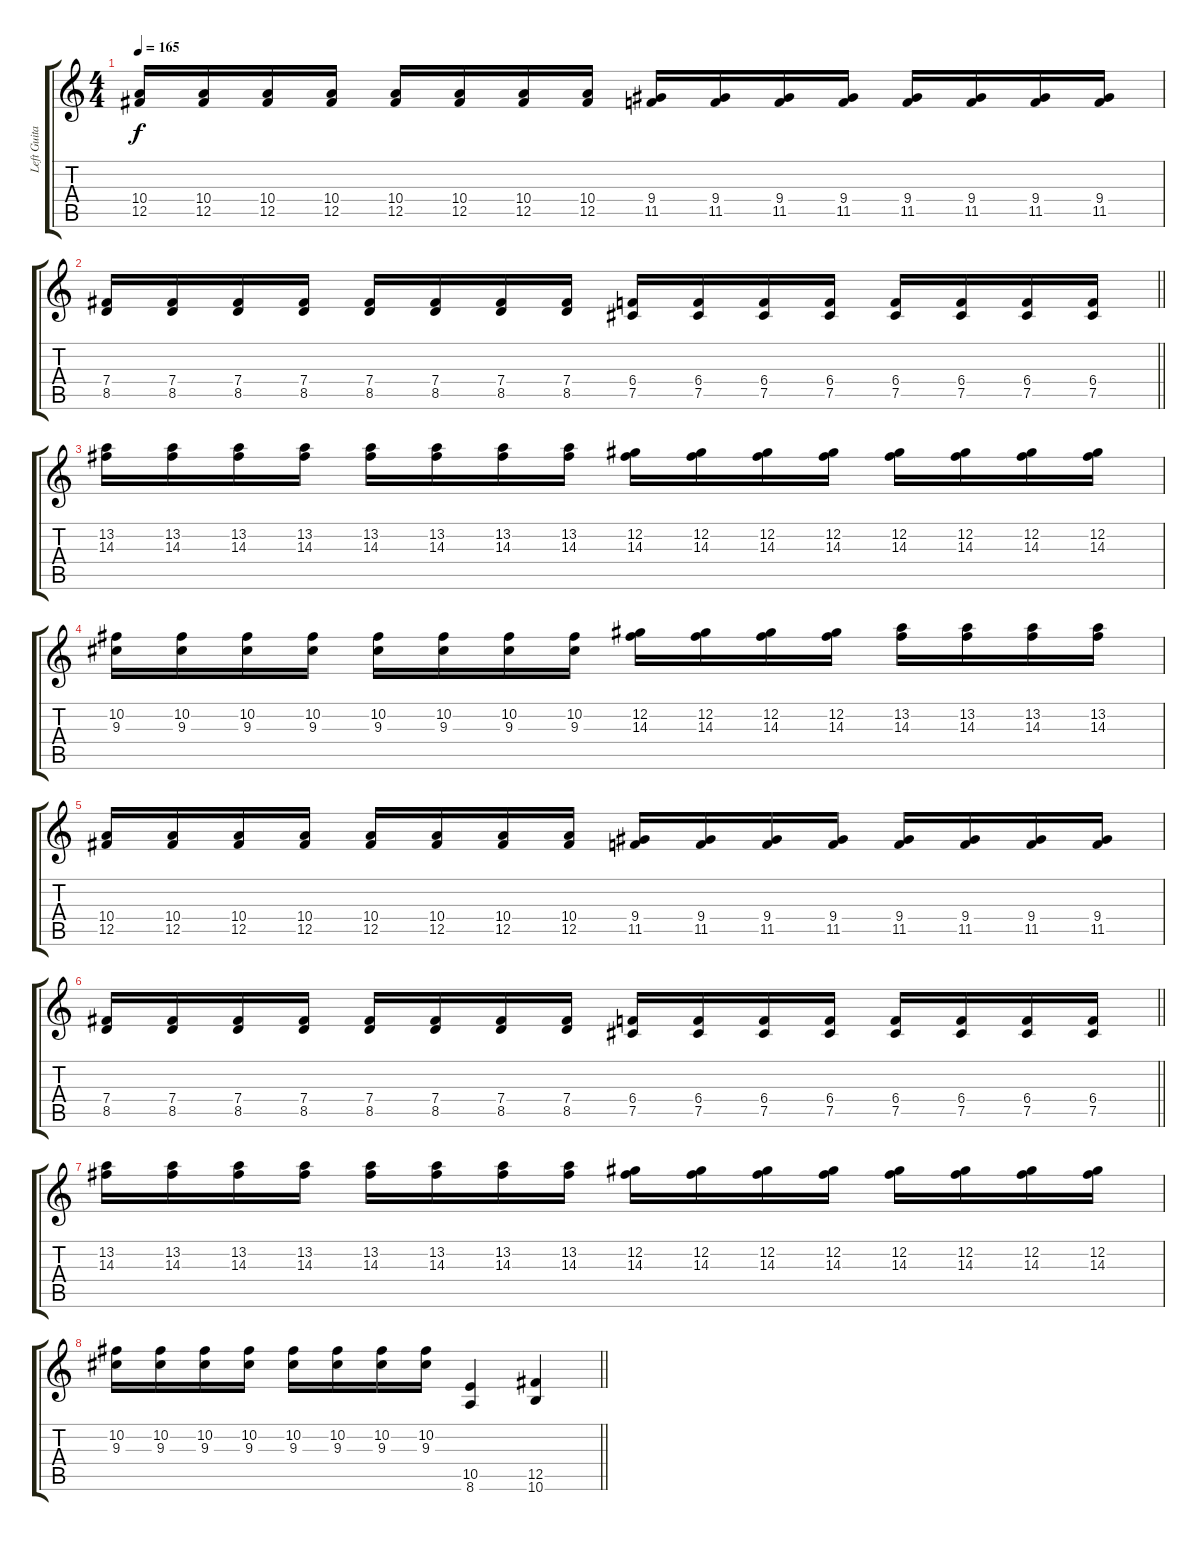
\track ("Left Guitar" "Left Guita") {instrument distortionguitar}
\staff {score tabs}
\tuning (Db4 Ab3 E3 B2 Gb2 Db2) {hide}
\ts (4 4)
\tempo 165
\clef g2
\ks c
(10.4 12.5).16{dy f} (10.4 12.5).16 (10.4 12.5).16 (10.4 12.5).16 (10.4 12.5).16 (10.4 12.5).16 (10.4 12.5).16 (10.4 12.5).16 (9.4 11.5).16 (9.4 11.5).16 (9.4 11.5).16 (9.4 11.5).16 (9.4 11.5).16 (9.4 11.5).16 (9.4 11.5).16 (9.4 11.5).16 |
\barLineRight lightlight
(7.4 8.5).16 (7.4 8.5).16 (7.4 8.5).16 (7.4 8.5).16 (7.4 8.5).16 (7.4 8.5).16 (7.4 8.5).16 (7.4 8.5).16 (6.4 7.5).16 (6.4 7.5).16 (6.4 7.5).16 (6.4 7.5).16 (6.4 7.5).16 (6.4 7.5).16 (6.4 7.5).16 (6.4 7.5).16 |
(13.2 14.3).16 (13.2 14.3).16 (13.2 14.3).16 (13.2 14.3).16 (13.2 14.3).16 (13.2 14.3).16 (13.2 14.3).16 (13.2 14.3).16 (12.2 14.3).16 (12.2 14.3).16 (12.2 14.3).16 (12.2 14.3).16 (12.2 14.3).16 (12.2 14.3).16 (12.2 14.3).16 (12.2 14.3).16 |
(10.2 9.3).16 (10.2 9.3).16 (10.2 9.3).16 (10.2 9.3).16 (10.2 9.3).16 (10.2 9.3).16 (10.2 9.3).16 (10.2 9.3).16 (12.2 14.3).16 (12.2 14.3).16 (12.2 14.3).16 (12.2 14.3).16 (13.2 14.3).16 (13.2 14.3).16 (13.2 14.3).16 (13.2 14.3).16 |
(10.4 12.5).16 (10.4 12.5).16 (10.4 12.5).16 (10.4 12.5).16 (10.4 12.5).16 (10.4 12.5).16 (10.4 12.5).16 (10.4 12.5).16 (9.4 11.5).16 (9.4 11.5).16 (9.4 11.5).16 (9.4 11.5).16 (9.4 11.5).16 (9.4 11.5).16 (9.4 11.5).16 (9.4 11.5).16 |
\barLineRight lightlight
(7.4 8.5).16 (7.4 8.5).16 (7.4 8.5).16 (7.4 8.5).16 (7.4 8.5).16 (7.4 8.5).16 (7.4 8.5).16 (7.4 8.5).16 (6.4 7.5).16 (6.4 7.5).16 (6.4 7.5).16 (6.4 7.5).16 (6.4 7.5).16 (6.4 7.5).16 (6.4 7.5).16 (6.4 7.5).16 |
(13.2 14.3).16 (13.2 14.3).16 (13.2 14.3).16 (13.2 14.3).16 (13.2 14.3).16 (13.2 14.3).16 (13.2 14.3).16 (13.2 14.3).16 (12.2 14.3).16 (12.2 14.3).16 (12.2 14.3).16 (12.2 14.3).16 (12.2 14.3).16 (12.2 14.3).16 (12.2 14.3).16 (12.2 14.3).16 |
\barLineRight lightlight
(10.2 9.3).16 (10.2 9.3).16 (10.2 9.3).16 (10.2 9.3).16 (10.2 9.3).16 (10.2 9.3).16 (10.2 9.3).16 (10.2 9.3).16 (10.5 8.6).4 (12.5 10.6).4
